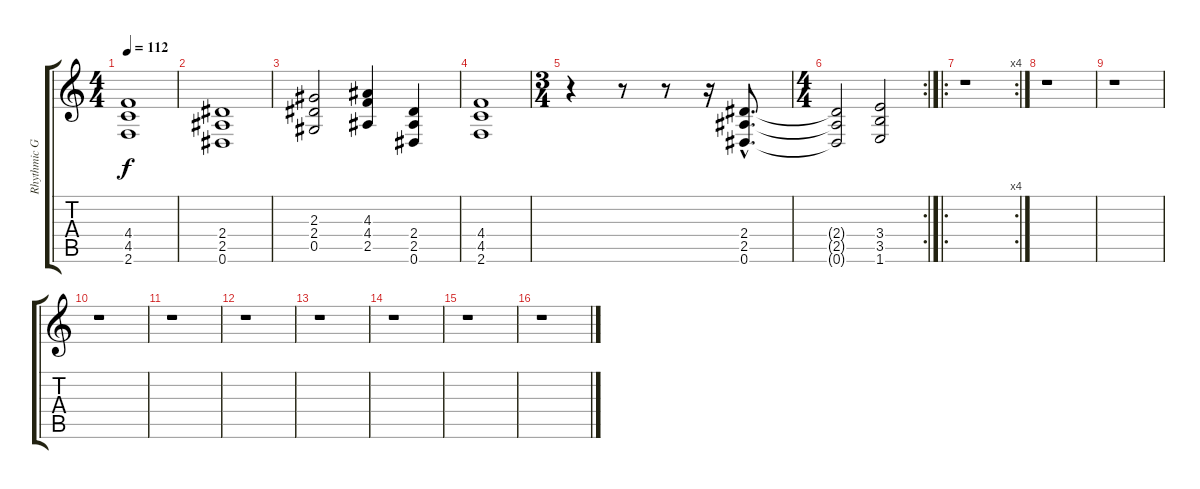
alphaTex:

\track ("Rhythmic Guitar" "Rhythmic G") {instrument distortionguitar}
\staff {score tabs}
\tuning (Eb4 Bb3 Gb3 Db3 Ab2 Eb2) {hide}
\ts (4 4)
\tempo 112
\clef g2
\ks c
(4.4 4.5 2.6).1{dy f} |
(2.4 2.5 0.6).1 |
(2.3 2.4 0.5).2 (4.3 4.4 2.5).4 (2.4 2.5 0.6).4 |
(4.4 4.5 2.6).1 |
\ts (3 4)
r.4 r.8 r.8 r.16 (2.4{hac} 2.5{hac} 0.6{hac}).8{d} |
\rc 2
\ts (4 4)
(2.4{t} 2.5{t} 0.6{t}).2 (3.4 3.5 1.6).2 |
\ro
\rc 4
r.1 |
r.1 |
r.1 |
r.1 |
r.1 |
r.1 |
r.1 |
r.1 |
r.1 |
r.1
